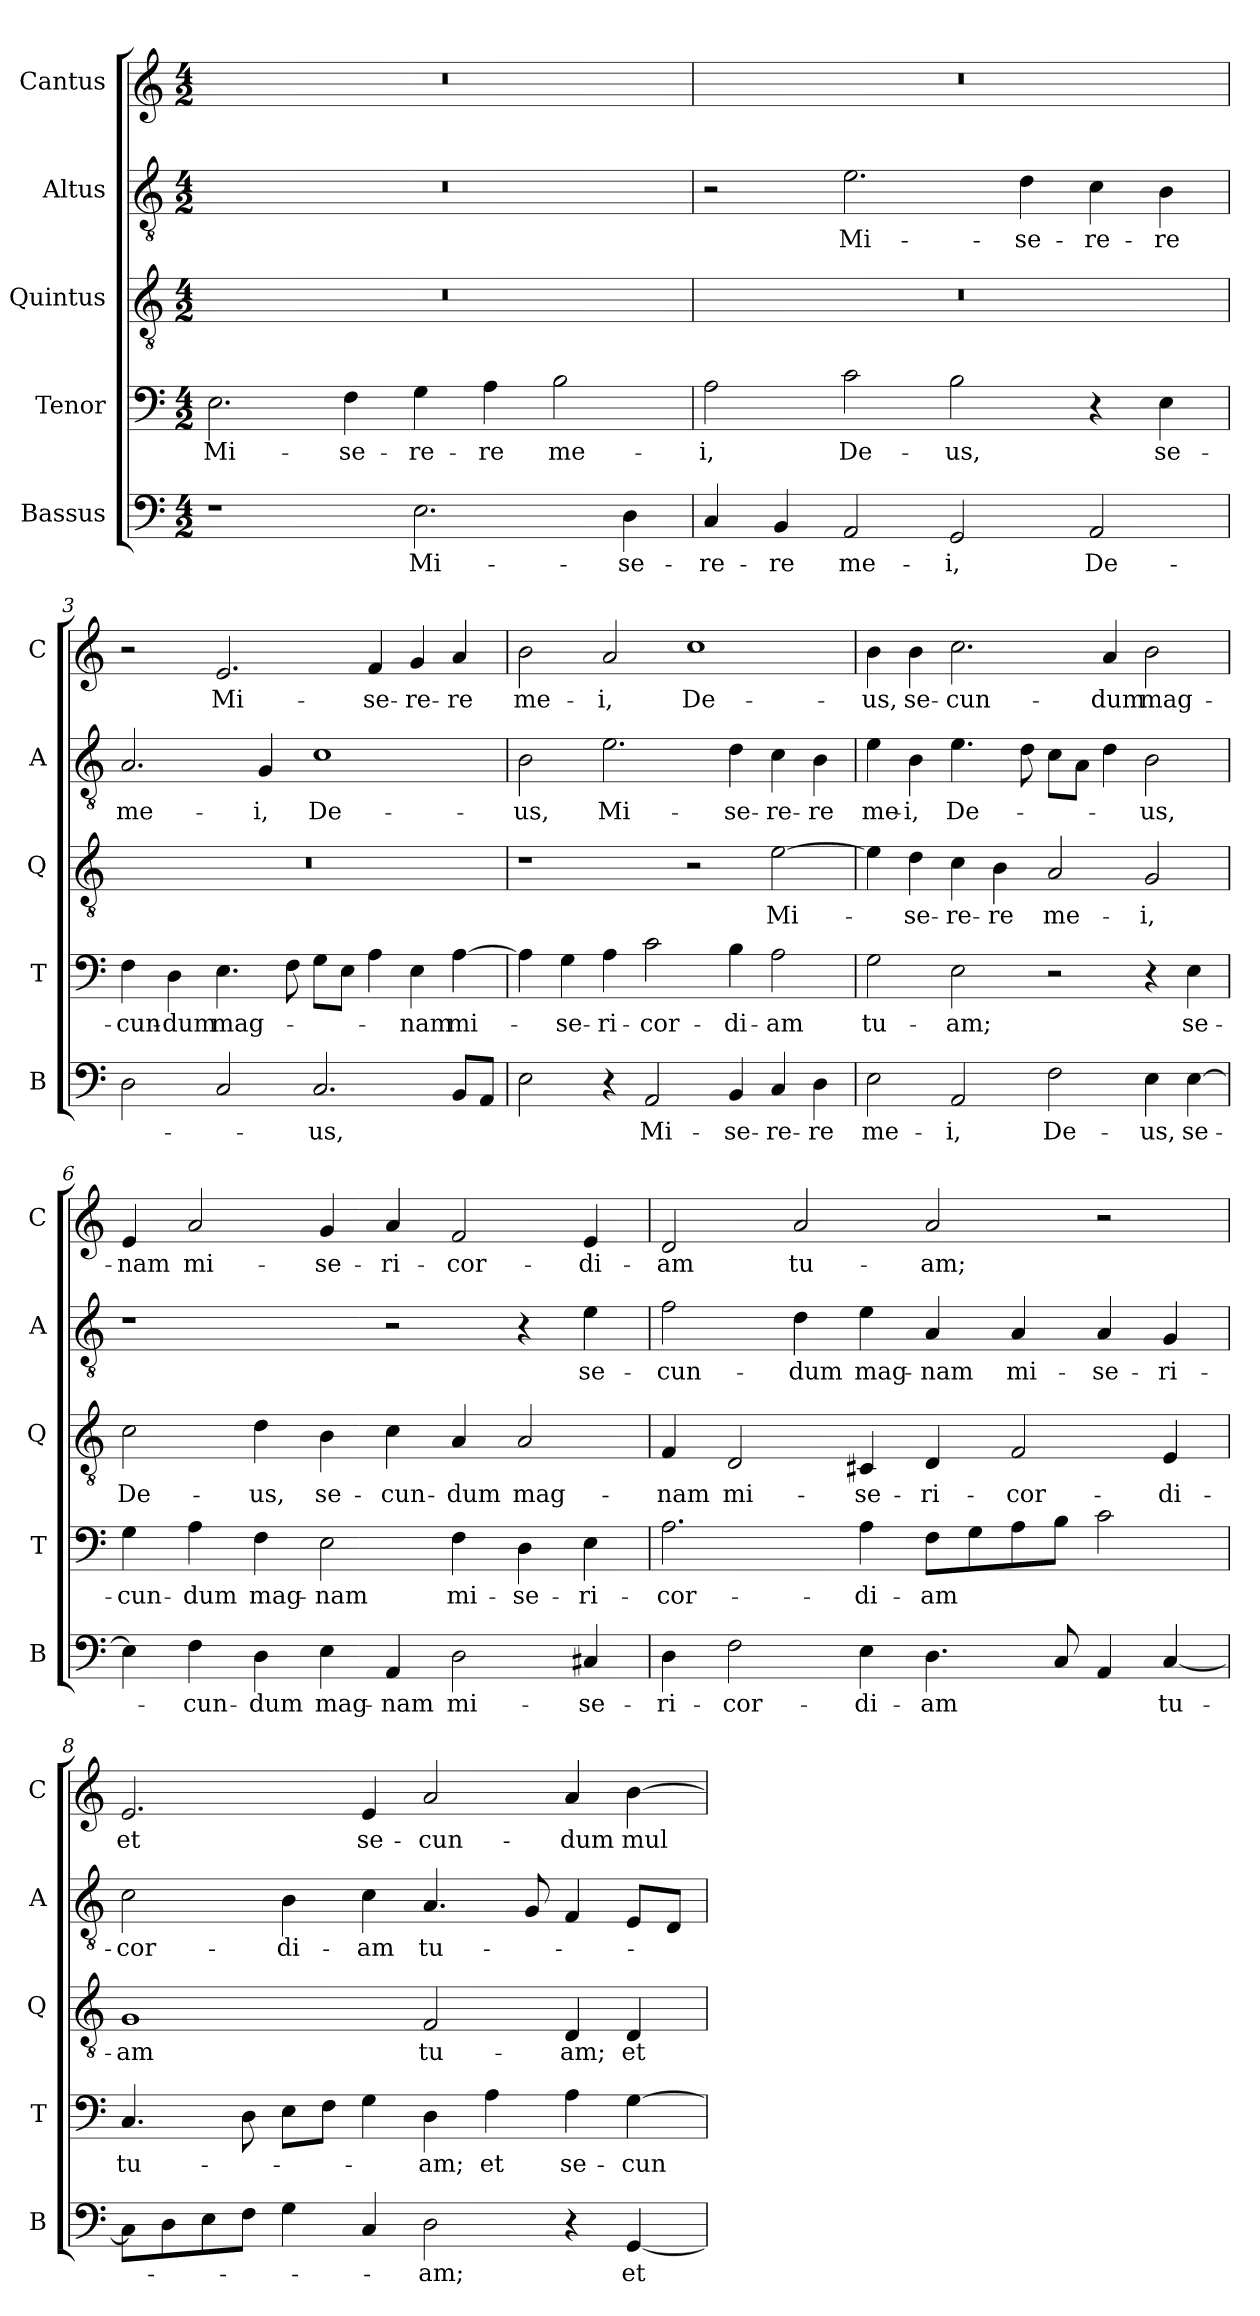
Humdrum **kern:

**kern	**text	**kern	**text	**kern	**text	**kern	**text	**kern	**text
*part5	*part5	*part4	*part4	*part3	*part3	*part2	*part2	*part1	*part1
*staff5	*staff5	*staff4	*staff4	*staff3	*staff3	*staff2	*staff2	*staff1	*staff1
*I"Bassus	*	*I"Tenor	*	*I"Quintus	*	*I"Altus	*	*I"Cantus	*
*I'B	*	*I'T	*	*I'Q	*	*I'A	*	*I'C	*
*clefF4	*	*clefF4	*	*clefGv2	*	*clefGv2	*	*clefG2	*
*k[]	*	*k[]	*	*k[]	*	*k[]	*	*k[]	*
*C:	*	*C:	*	*C:	*	*C:	*	*C:	*
*M4/2	*	*M4/2	*	*M4/2	*	*M4/2	*	*M4/2	*
=1	=1	=1	=1	=1	=1	=1	=1	=1	=1
!	!	!	!LO:LY:b	!	!	!	!	!	!
1r	.	2.E\	Mi-	0r	.	0r	.	0r	.
!	!	!	!LO:LY:b	!	!	!	!	!	!
.	.	4F\	-se-	.	.	.	.	.	.
!	!LO:LY:b	!	!LO:LY:b	!	!	!	!	!	!
2.E\	Mi-	4G\	-re-	.	.	.	.	.	.
!	!	!	!LO:LY:b	!	!	!	!	!	!
.	.	4A\	-re	.	.	.	.	.	.
!	!	!	!LO:LY:b	!	!	!	!	!	!
.	.	2B\	me-	.	.	.	.	.	.
!	!LO:LY:b	!	!	!	!	!	!	!	!
4D\	-se-	.	.	.	.	.	.	.	.
=2	=2	=2	=2	=2	=2	=2	=2	=2	=2
!	!LO:LY:b	!	!LO:LY:b	!	!	!	!	!	!
4C/	-re-	2A\	-i,	0r	.	2r	.	0r	.
!	!LO:LY:b	!	!	!	!	!	!	!	!
4BB/	-re	.	.	.	.	.	.	.	.
!	!LO:LY:b	!	!LO:LY:b	!	!	!	!LO:LY:b	!	!
2AA/	me-	2c\	De-	.	.	2.e\	Mi-	.	.
!	!LO:LY:b	!	!LO:LY:b	!	!	!	!	!	!
2GG/	-i,	2B\	-us,	.	.	.	.	.	.
!	!	!	!	!	!	!	!LO:LY:b	!	!
.	.	.	.	.	.	4d\	-se-	.	.
!	!LO:LY:b	!	!	!	!	!	!LO:LY:b	!	!
2AA/	De-	4r	.	.	.	4c\	-re-	.	.
!	!	!	!LO:LY:b	!	!	!	!LO:LY:b	!	!
.	.	4E\	se-	.	.	4B\	-re	.	.
=3	=3	=3	=3	=3	=3	=3	=3	=3	=3
!	!	!	!LO:LY:b	!	!	!	!LO:LY:b	!	!
2D\	.	4F\	-cun-	0r	.	2.A/	me-	2r	.
!	!	!	!LO:LY:b	!	!	!	!	!	!
.	.	4D\	-dum	.	.	.	.	.	.
!	!	!	!LO:LY:b	!	!	!	!	!	!LO:LY:b
2C/	.	4.E\	mag-	.	.	.	.	2.e/	Mi-
!	!	!	!	!	!	!	!LO:LY:b	!	!
.	.	.	.	.	.	4G/	-i,	.	.
.	.	8F\	.	.	.	.	.	.	.
!	!LO:LY:b	!	!	!	!	!	!LO:LY:b	!	!
2.C/	-us,	8G\L	.	.	.	1c	De-	.	.
.	.	8E\J	.	.	.	.	.	.	.
!	!	!	!	!	!	!	!	!	!LO:LY:b
.	.	4A\	.	.	.	.	.	4f/	-se-
!	!	!	!LO:LY:b	!	!	!	!	!	!LO:LY:b
.	.	4E\	-nam	.	.	.	.	4g/	-re-
!	!	!	!LO:LY:b	!	!	!	!	!	!LO:LY:b
8BB/L	.	[4A\	mi-	.	.	.	.	4a/	-re
8AA/J	.	.	.	.	.	.	.	.	.
!!LO:LB:g=z
=4	=4	=4	=4	=4	=4	=4	=4	=4	=4
!	!	!	!	!	!	!	!LO:LY:b	!	!LO:LY:b
2E\	.	4A\]	.	1r	.	2B\	-us,	2b\	me-
!	!	!	!LO:LY:b	!	!	!	!	!	!
.	.	4G\	-se-	.	.	.	.	.	.
!	!	!	!LO:LY:b	!	!	!	!LO:LY:b	!	!LO:LY:b
4r	.	4A\	-ri-	.	.	2.e\	Mi-	2a/	-i,
!	!LO:LY:b	!	!LO:LY:b	!	!	!	!	!	!
2AA/	Mi-	2c\	-cor-	.	.	.	.	.	.
!	!	!	!	!	!	!	!	!	!LO:LY:b
.	.	.	.	2r	.	.	.	1cc	De-
!	!LO:LY:b	!	!LO:LY:b	!	!	!	!LO:LY:b	!	!
4BB/	-se-	4B\	-di-	.	.	4d\	-se-	.	.
!	!LO:LY:b	!	!LO:LY:b	!	!LO:LY:b	!	!LO:LY:b	!	!
4C/	-re-	2A\	-am	[2e\	Mi-	4c\	-re-	.	.
!	!LO:LY:b	!	!	!	!	!	!LO:LY:b	!	!
4D\	-re	.	.	.	.	4B\	-re	.	.
=5	=5	=5	=5	=5	=5	=5	=5	=5	=5
!	!LO:LY:b	!	!LO:LY:b	!	!	!	!LO:LY:b	!	!LO:LY:b
2E\	me-	2G\	tu-	4e\]	.	4e\	me-	4b\	-us,
!	!	!	!	!	!LO:LY:b	!	!LO:LY:b	!	!LO:LY:b
.	.	.	.	4d\	-se-	4B\	-i,	4b\	se-
!	!LO:LY:b	!	!LO:LY:b	!	!LO:LY:b	!	!LO:LY:b	!	!LO:LY:b
2AA/	-i,	2E\	-am;	4c\	-re-	4.e\	De-	2.cc\	-cun-
!	!	!	!	!	!LO:LY:b	!	!	!	!
.	.	.	.	4B\	-re	.	.	.	.
.	.	.	.	.	.	8d\	.	.	.
!	!LO:LY:b	!	!	!	!LO:LY:b	!	!	!	!
2F\	De-	2r	.	2A/	me-	8c\L	.	.	.
.	.	.	.	.	.	8A\J	.	.	.
!	!	!	!	!	!	!	!	!	!LO:LY:b
.	.	.	.	.	.	4d\	.	4a/	-dum
!	!LO:LY:b	!	!	!	!LO:LY:b	!	!LO:LY:b	!	!LO:LY:b
4E\	-us,	4r	.	2G/	-i,	2B\	-us,	2b\	mag-
!	!LO:LY:b	!	!LO:LY:b	!	!	!	!	!	!
[4E\	se-	4E\	se-	.	.	.	.	.	.
=6	=6	=6	=6	=6	=6	=6	=6	=6	=6
!	!	!	!LO:LY:b	!	!LO:LY:b	!	!	!	!LO:LY:b
4E\]	.	4G\	-cun-	2c\	De-	1r	.	4e/	-nam
!	!LO:LY:b	!	!LO:LY:b	!	!	!	!	!	!LO:LY:b
4F\	-cun-	4A\	-dum	.	.	.	.	2a/	mi-
!	!LO:LY:b	!	!LO:LY:b	!	!LO:LY:b	!	!	!	!
4D\	-dum	4F\	mag-	4d\	-us,	.	.	.	.
!	!LO:LY:b	!	!LO:LY:b	!	!LO:LY:b	!	!	!	!LO:LY:b
4E\	mag-	2E\	-nam	4B\	se-	.	.	4g/	-se-
!	!LO:LY:b	!	!	!	!LO:LY:b	!	!	!	!LO:LY:b
4AA/	-nam	.	.	4c\	-cun-	2r	.	4a/	-ri-
!	!LO:LY:b	!	!LO:LY:b	!	!LO:LY:b	!	!	!	!LO:LY:b
2D\	mi-	4F\	mi-	4A/	-dum	.	.	2f/	-cor-
!	!	!	!LO:LY:b	!	!LO:LY:b	!	!	!	!
.	.	4D\	-se-	2A/	mag-	4r	.	.	.
!	!LO:LY:b	!	!LO:LY:b	!	!	!	!LO:LY:b	!	!LO:LY:b
4C#X/	-se-	4E\	-ri-	.	.	4e\	se-	4e/	-di-
!!LO:LB:g=z
=7	=7	=7	=7	=7	=7	=7	=7	=7	=7
!	!LO:LY:b	!	!LO:LY:b	!	!LO:LY:b	!	!LO:LY:b	!	!LO:LY:b
4D\	-ri-	2.A\	-cor-	4F/	-nam	2f\	-cun-	2d/	-am
!	!LO:LY:b	!	!	!	!LO:LY:b	!	!	!	!
2F\	-cor-	.	.	2D/	mi-	.	.	.	.
!	!	!	!	!	!	!	!LO:LY:b	!	!LO:LY:b
.	.	.	.	.	.	4d\	-dum	2a/	tu-
!	!LO:LY:b	!	!LO:LY:b	!	!LO:LY:b	!	!LO:LY:b	!	!
4E\	-di-	4A\	-di-	4C#X/	-se-	4e\	mag-	.	.
!	!LO:LY:b	!	!LO:LY:b	!	!LO:LY:b	!	!LO:LY:b	!	!LO:LY:b
4.D\	-am	8F\L	-am	4D/	-ri-	4A/	-nam	2a/	-am;
.	.	8G\	.	.	.	.	.	.	.
!	!	!	!	!	!LO:LY:b	!	!LO:LY:b	!	!
.	.	8A\	.	2F/	-cor-	4A/	mi-	.	.
8C/	.	8B\J	.	.	.	.	.	.	.
!	!	!	!	!	!	!	!LO:LY:b	!	!
4AA/	.	2c\	.	.	.	4A/	-se-	2r	.
!	!LO:LY:b	!	!	!	!LO:LY:b	!	!LO:LY:b	!	!
[4C/	tu-	.	.	4E/	-di-	4G/	-ri-	.	.
=8	=8	=8	=8	=8	=8	=8	=8	=8	=8
!	!	!	!LO:LY:b	!	!LO:LY:b	!	!LO:LY:b	!	!LO:LY:b
8C\L]	.	4.C/	tu-	1G	-am	2c\	-cor-	2.e/	et
8D\	.	.	.	.	.	.	.	.	.
8E\	.	.	.	.	.	.	.	.	.
8F\J	.	8D\	.	.	.	.	.	.	.
!	!	!	!	!	!	!	!LO:LY:b	!	!
4G\	.	8E\L	.	.	.	4B\	-di-	.	.
.	.	8F\J	.	.	.	.	.	.	.
!	!	!	!	!	!	!	!LO:LY:b	!	!LO:LY:b
4C/	.	4G\	.	.	.	4c\	-am	4e/	se-
!	!LO:LY:b	!	!LO:LY:b	!	!LO:LY:b	!	!LO:LY:b	!	!LO:LY:b
2D\	-am;	4D\	-am;	2F/	tu-	4.A/	tu-	2a/	-cun-
!	!	!	!LO:LY:b	!	!	!	!	!	!
.	.	4A\	et	.	.	.	.	.	.
.	.	.	.	.	.	8G/	.	.	.
!	!	!	!LO:LY:b	!	!LO:LY:b	!	!	!	!LO:LY:b
4r	.	4A\	se-	4D/	-am;	4F/	.	4a/	-dum
!	!LO:LY:b	!	!LO:LY:b	!	!LO:LY:b	!	!	!	!LO:LY:b
[4GG/	et	[4G\	-cun-	4D/	et	8E/L	.	[4b\	mul-
.	.	.	.	.	.	8D/J	.	.	.
=	=	=	=	=	=	=	=	=	=
*-	*-	*-	*-	*-	*-	*-	*-	*-	*-
